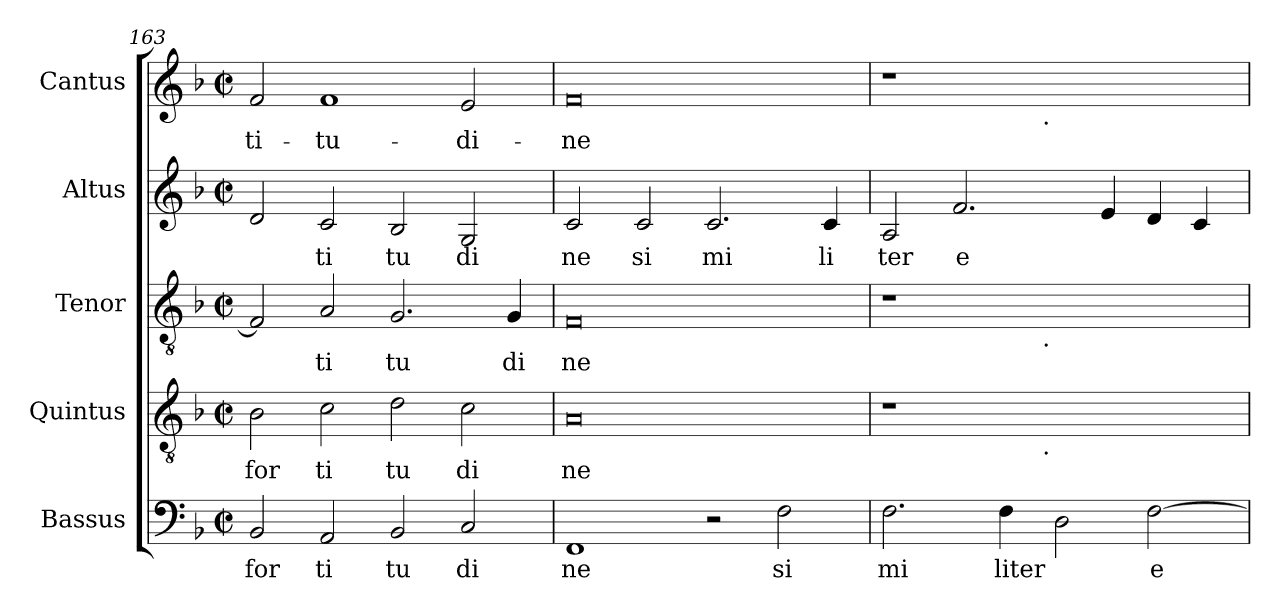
**kern	**text	**kern	**text	**kern	**text	**kern	**text	**kern	**text
*part5	*part5	*part4	*part4	*part3	*part3	*part2	*part2	*part1	*part1
*staff5	*staff5	*staff4	*staff4	*staff3	*staff3	*staff2	*staff2	*staff1	*staff1
*I"Bassus	*	*I"Quintus	*	*I"Tenor	*	*I"Altus	*	*I"Cantus	*
*I'Bassus	*	*I'Quintus	*	*I'Tenor	*	*I'Altus	*	*I'Cantus	*
*clefF4	*	*clefGv2	*	*clefGv2	*	*clefG2	*	*clefG2	*
*k[b-]	*	*k[b-]	*	*k[b-]	*	*k[b-]	*	*k[b-]	*
*F:	*	*F:	*	*F:	*	*F:	*	*F:	*
*M2/2	*	*M2/2	*	*M2/2	*	*M2/2	*	*M2/2	*
*met(c|)	*	*met(c|)	*	*met(c|)	*	*met(c|)	*	*met(c|)	*
=163	=163	=163	=163	=163	=163	=163	=163	=163	=163
!	!LO:LY:b:cj	!	!LO:LY:b:cj	!	!LO:LY:b:cj	!	!LO:LY:b:cj	!	!LO:LY:b:cj
2BB-/	for	2B-\	for	2F/]	.	2d/	.	2f/	-ti-
!	!LO:LY:b:cj	!	!LO:LY:b:cj	!	!LO:LY:b:cj	!	!LO:LY:b:cj	!	!LO:LY:b:cj
2AA/	ti	2c\	ti	2A/	ti	2c/	ti	1f	-tu-
!	!LO:LY:b:cj	!	!LO:LY:b:cj	!	!LO:LY:b:cj	!	!LO:LY:b:cj	!	!
2BB-/	tu	2d\	tu	2.G/	tu	2B-/	tu	.	.
!	!LO:LY:b:cj	!	!LO:LY:b:cj	!	!	!	!LO:LY:b:cj	!	!LO:LY:b:cj
2C/	di	2c\	di	.	.	2G/	di	2e/	-di-
!	!	!	!	!	!LO:LY:b:cj	!	!	!	!
.	.	.	.	4G/	di	.	.	.	.
=164	=164	=164	=164	=164	=164	=164	=164	=164	=164
!	!LO:LY:b:cj	!	!LO:LY:b:cj	!	!LO:LY:b:cj	!	!LO:LY:b:cj	!	!LO:LY:b:cj
1FF	ne	0A	ne	0F	ne	2c/	ne	0f	-ne
!	!	!	!	!	!	!	!LO:LY:b:cj	!	!
.	.	.	.	.	.	2c/	si	.	.
!	!	!	!	!	!	!	!LO:LY:b:cj	!	!
2r	.	.	.	.	.	2.c/	mi	.	.
!	!LO:LY:b:cj	!	!	!	!	!	!	!	!
2F\	si	.	.	.	.	.	.	.	.
!	!	!	!	!	!	!	!LO:LY:b:cj	!	!
.	.	.	.	.	.	4c/	li	.	.
=165	=165	=165	=165	=165	=165	=165	=165	=165	=165
!	!LO:LY:b:cj	!	!	!	!	!	!LO:LY:b:cj	!	!
*	*	*^	*	*^	*	*	*	*^	*
2.F\	mi	1r	2ryy	.	1r	2ryy	.	2A/	ter	1r	2ryy	.
!	!	!	!	!	!	!	!	!	!LO:LY:b:cj	!	!	!
.	.	.	4...ryy	.	.	4...ryy	.	2.f/	e	.	4...ryy	.
!	!LO:LY:b:cj	!	!	!	!	!	!	!	!	!	!	!
4F\	liter	.	.	.	.	.	.	.	.	.	.	.
!	!	!	!	!	!	!	!	!	!	!	!LO:TX:b:t=.	!
!	!	!	!	!	!	!LO:TX:b:t=.	!	!	!	!	!	!
!	!	!	!LO:TX:b:t=.	!	!	!	!	!	!	!	!	!
.	.	.	1ryy	.	.	1ryy	.	.	.	.	1ryy	.
!	!LO:LY:b:cj	!	!	!	!	!	!	!	!	!	!	!
2D\	.	1ryy	.	.	1ryy	.	.	.	.	1ryy	.	.
!	!	!	!	!	!	!	!	!	!LO:LY:b:cj	!	!	!
.	.	.	.	.	.	.	.	4e/	.	.	.	.
!	!LO:LY:b:cj	!	!	!	!	!	!	!	!LO:LY:b:cj	!	!	!
[>2F\	e	.	.	.	.	.	.	4d/	.	.	.	.
!	!	!	!	!	!	!	!	!	!LO:LY:b:cj	!	!	!
.	.	.	.	.	.	.	.	4c/	.	.	.	.
.	.	.	32ryy	.	.	32ryy	.	.	.	.	32ryy	.
*	*	*v	*v	*	*	*	*	*	*	*v	*v	*
*	*	*	*	*v	*v	*	*	*	*	*
=	=	=	=	=	=	=	=	=	=
*-	*-	*-	*-	*-	*-	*-	*-	*-	*-
